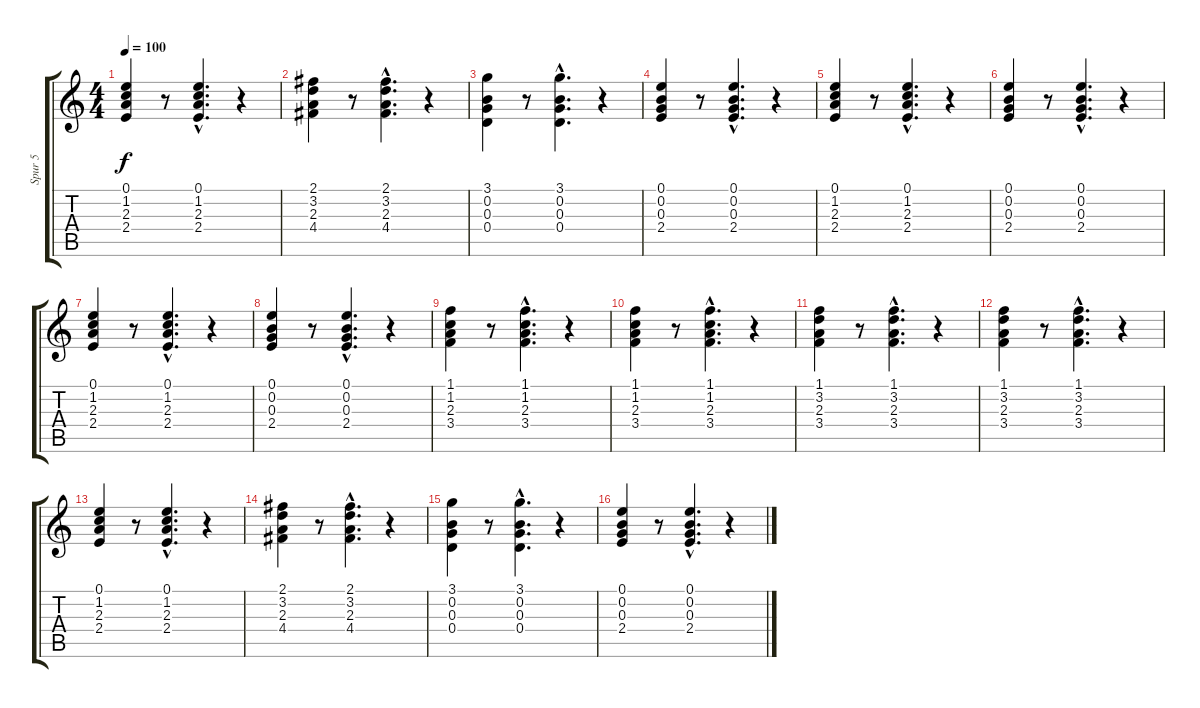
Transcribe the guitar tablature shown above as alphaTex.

\track ("Spur 5" "Spur 5") {instrument acousticguitarnylon}
\staff {score tabs}
\tuning (E4 B3 G3 D3 A2 E2) {hide}
\ts (4 4)
\tempo 100
\clef g2
\ks c
(0.1 1.2 2.3 2.4).4{dy f} r.8 (0.1{hac} 1.2{hac} 2.3{hac} 2.4{hac}).4{d} r.4 |
(2.1 3.2 2.3 4.4).4 r.8 (2.1{hac} 3.2{hac} 2.3{hac} 4.4{hac}).4{d} r.4 |
(3.1 0.2 0.3 0.4).4 r.8 (3.1{hac} 0.2{hac} 0.3{hac} 0.4{hac}).4{d} r.4 |
(0.1 0.2 0.3 2.4).4 r.8 (0.1{hac} 0.2{hac} 0.3{hac} 2.4{hac}).4{d} r.4 |
(0.1 1.2 2.3 2.4).4 r.8 (0.1{hac} 1.2{hac} 2.3{hac} 2.4{hac}).4{d} r.4 |
(0.1 0.2 0.3 2.4).4 r.8 (0.1{hac} 0.2{hac} 0.3{hac} 2.4{hac}).4{d} r.4 |
(0.1 1.2 2.3 2.4).4 r.8 (0.1{hac} 1.2{hac} 2.3{hac} 2.4{hac}).4{d} r.4 |
(0.1 0.2 0.3 2.4).4 r.8 (0.1{hac} 0.2{hac} 0.3{hac} 2.4{hac}).4{d} r.4 |
(1.1 1.2 2.3 3.4).4 r.8 (1.1{hac} 1.2{hac} 2.3{hac} 3.4{hac}).4{d} r.4 |
(1.1 1.2 2.3 3.4).4 r.8 (1.1{hac} 1.2{hac} 2.3{hac} 3.4{hac}).4{d} r.4 |
(1.1 3.2 2.3 3.4).4 r.8 (1.1{hac} 3.2{hac} 2.3{hac} 3.4{hac}).4{d} r.4 |
(1.1 3.2 2.3 3.4).4 r.8 (1.1{hac} 3.2{hac} 2.3{hac} 3.4{hac}).4{d} r.4 |
(0.1 1.2 2.3 2.4).4 r.8 (0.1{hac} 1.2{hac} 2.3{hac} 2.4{hac}).4{d} r.4 |
(2.1 3.2 2.3 4.4).4 r.8 (2.1{hac} 3.2{hac} 2.3{hac} 4.4{hac}).4{d} r.4 |
(3.1 0.2 0.3 0.4).4 r.8 (3.1{hac} 0.2{hac} 0.3{hac} 0.4{hac}).4{d} r.4 |
(0.1 0.2 0.3 2.4).4 r.8 (0.1{hac} 0.2{hac} 0.3{hac} 2.4{hac}).4{d} r.4
